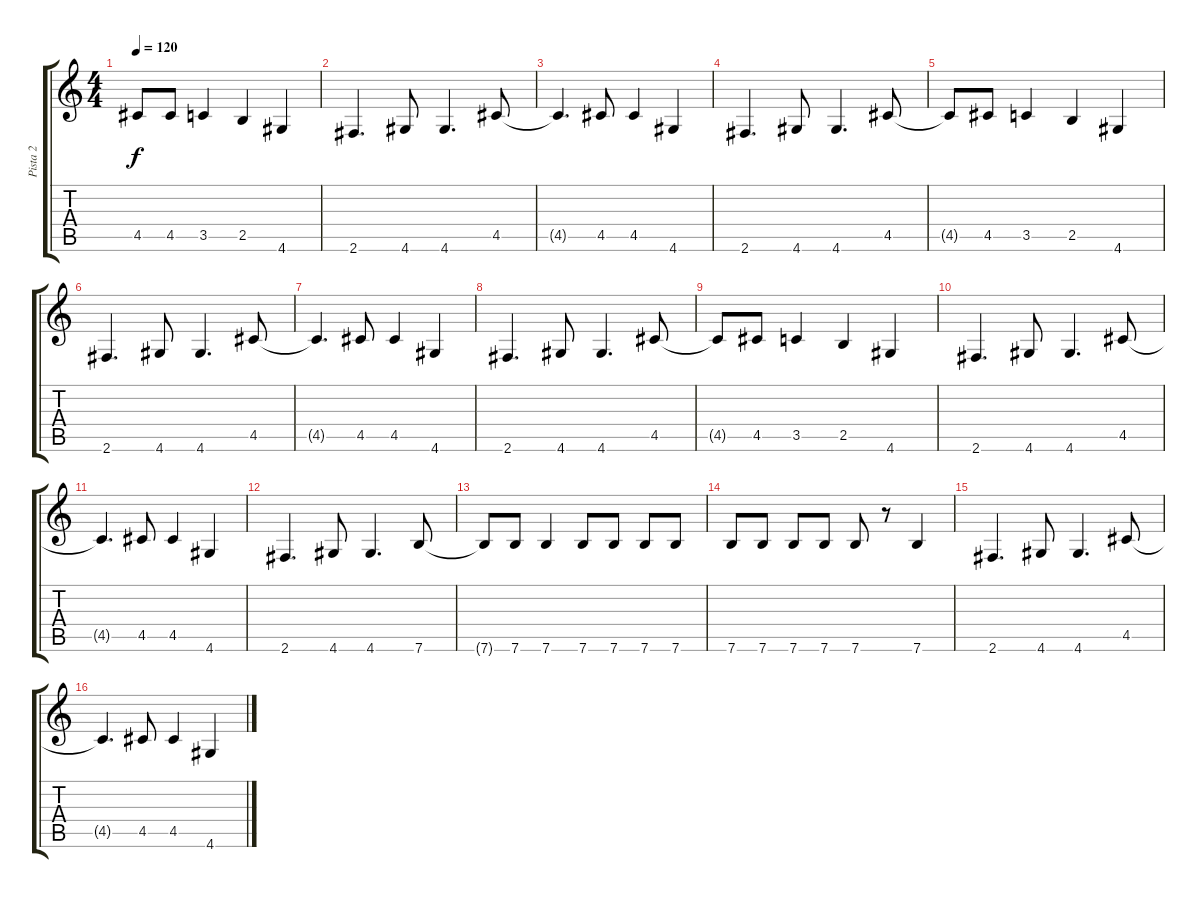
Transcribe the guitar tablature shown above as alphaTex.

\track ("Pista 2" "Pista 2") {instrument electricbassfinger}
\staff {score tabs}
\tuning (E4 B3 G3 D3 A2 E2) {hide}
\ts (4 4)
\tempo 120
\clef g2
\ks c
4.5{t}.8{dy f} 4.5.8 3.5.4 2.5.4 4.6.4 |
2.6.4{d} 4.6.8 4.6.4{d} 4.5.8 |
4.5{t}.4{d} 4.5.8 4.5.4 4.6.4 |
2.6.4{d} 4.6.8 4.6.4{d} 4.5.8 |
4.5{t}.8 4.5.8 3.5.4 2.5.4 4.6.4 |
2.6.4{d} 4.6.8 4.6.4{d} 4.5.8 |
4.5{t}.4{d} 4.5.8 4.5.4 4.6.4 |
2.6.4{d} 4.6.8 4.6.4{d} 4.5.8 |
4.5{t}.8 4.5.8 3.5.4 2.5.4 4.6.4 |
2.6.4{d} 4.6.8 4.6.4{d} 4.5.8 |
4.5{t}.4{d} 4.5.8 4.5.4 4.6.4 |
2.6.4{d} 4.6.8 4.6.4{d} 7.6.8 |
7.6{t}.8 7.6.8 7.6.4 7.6.8 7.6.8 7.6.8 7.6.8 |
7.6.8 7.6.8 7.6.8 7.6.8 7.6.8 r.8 7.6.4 |
2.6.4{d} 4.6.8 4.6.4{d} 4.5.8 |
4.5{t}.4{d} 4.5.8 4.5.4 4.6.4
